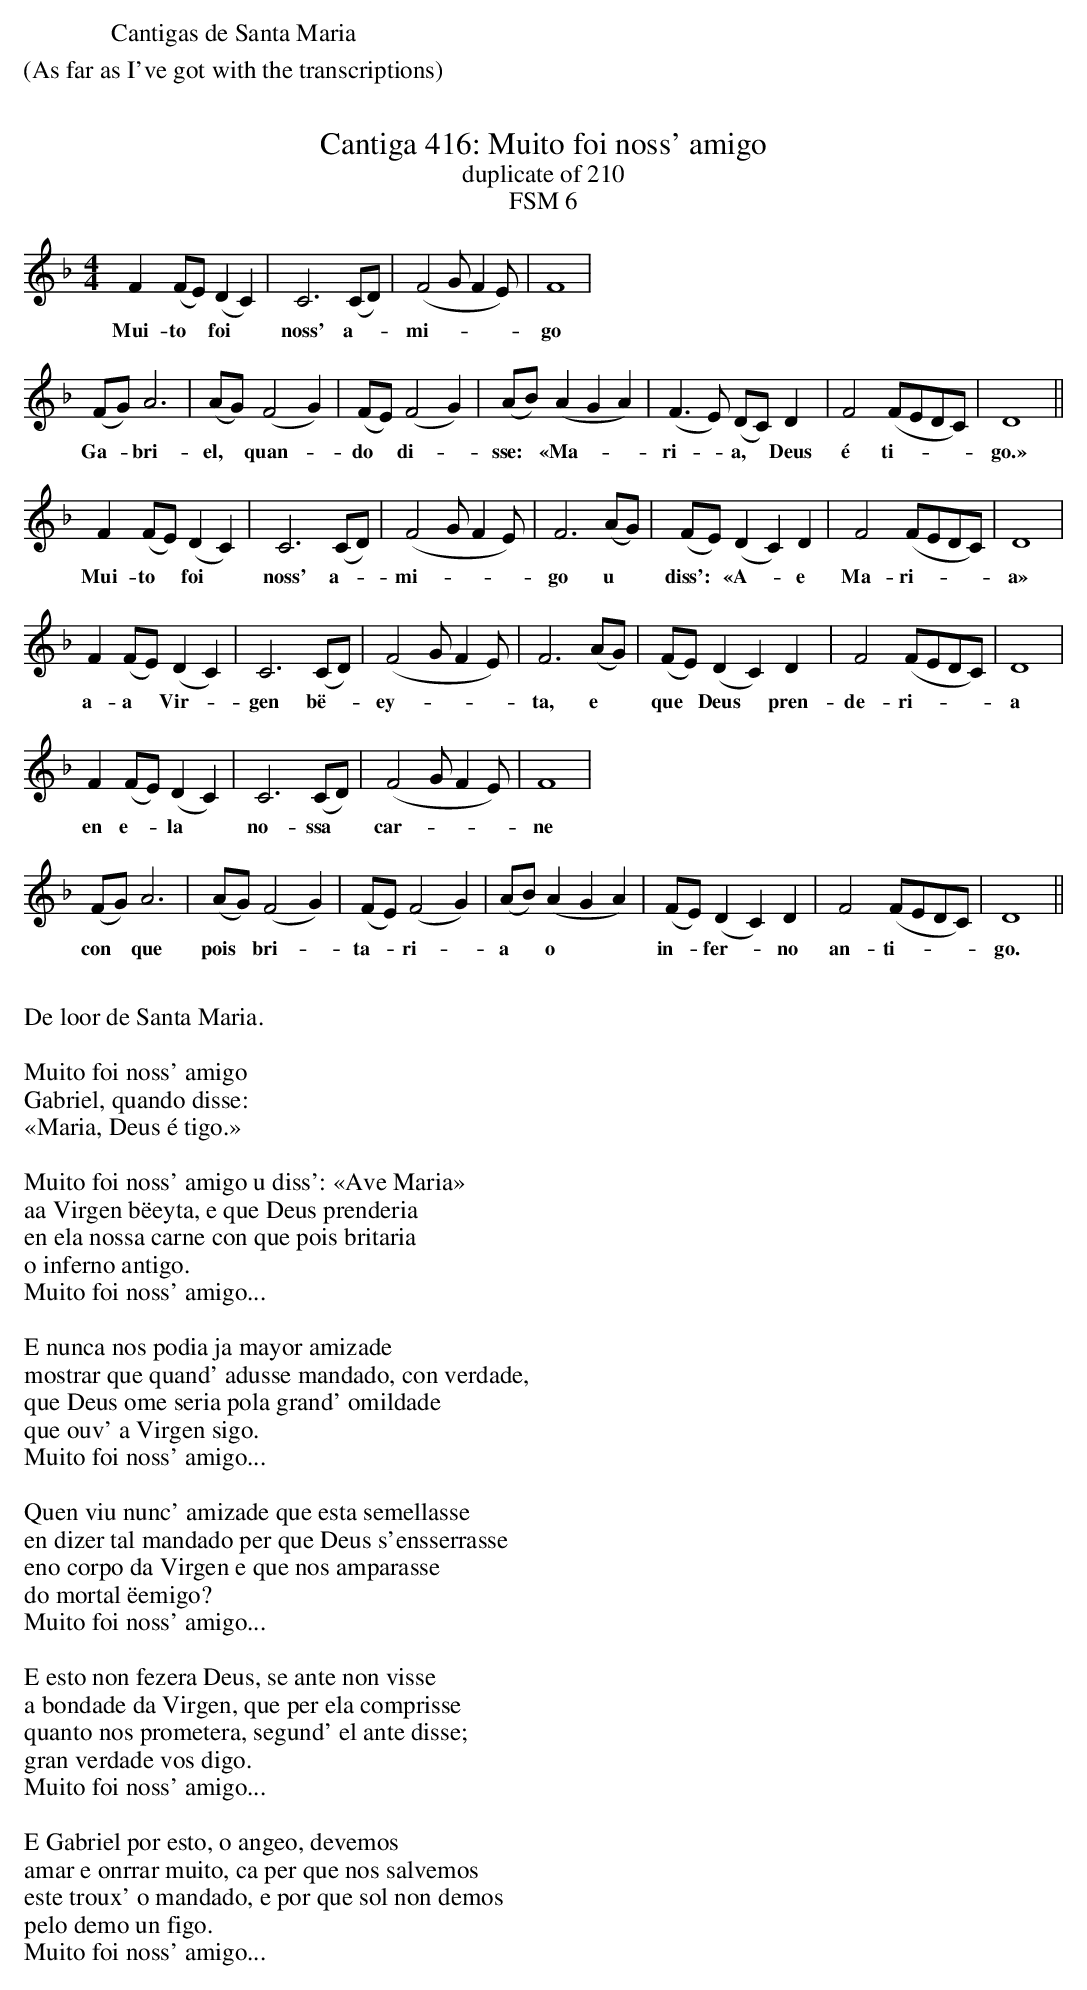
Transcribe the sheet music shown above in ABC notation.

X:1
T: Cantiga 416: Muito foi noss' amigo
M: 4/4
L: 1/4
Q: 1/4=200
K: D Aeolian
V:1
   F (F/E/) (DC)| C3  (C/D/)|(F2G/FE/)| F4|
w:Mui-to*   foi* noss' a-*    mi-***    go
  (F/G/) A3|(A/G/) (F2G)|(F/E/) (F2G)|(A/B/) (AGA)|(F>E) (D/C/)  D |F2 (F/E/D/C/)|D4||
w: Ga-* bri- el,*  quan-* do*    di-*  sse:* «Ma-** ri-*  a,* Deus é  ti-***    go.»
   F (F/E/) (DC)| C3  (C/D/)|(F2G/FE/)|F3 (A/G/)|(F/E/)   (DC) D|F2 (F/E/D/C/)|D4 |
w:Mui-to*   foi* noss' a-*    mi-***   go  u*     diss':* «A-* e Ma- ri-***    a»
  F (F/E/) (DC)|C3 (C/D/)|(F2G/FE/)|F3 (A/G/)|(F/E/) (DC)    D |F2 (F/E/D/C/)|D4 |
w:a- a*    Vir-*gen bë-*   ey-***   ta, e*     que*  Deus* pren-de- ri-***    a
  F (F/E/) (DC)| C3 (C/D/)|(F2G/FE/)|F4|
w:en e-*    la*  no- ssa*   car-***  ne
  (F/G/) A3|(A/G/) (F2G)|(F/E/) (F2G)|(A/B/) (AGA)|(F/E/) (DC)  D |F2 (F/E/D/C/)|D4||
w: con* que  pois*  bri-* ta-*   ri-*  a*     o**   in-*   fer-*no an- ti-***    go.
%%newpage
W:
W:De loor de Santa Maria.			% Of praise of Saint Maria.
W:
W:Muito foi noss' amigo				% Great was our friend
W:Gabriel, quando disse:			% Gabriel, when he.did.say
W:«Maria, Deus é tigo.»				% "Maria, God is with.thee."
W:
W:Muito foi noss' amigo u diss': «Ave Maria»	% Great was our friend when he.did.say: "Hail Maria"
W:aa Virgen bëeyta, e que Deus prenderia	% to.the Virgin blessed, and that God would.take
W:en ela nossa carne con que pois britaria	% in her our flesh with which then he.would.break
W:o inferno antigo.				% the ancient hell.
W:Muito foi noss' amigo...
W:
W:E nunca nos podia ja mayor amizade		% And never could he us indeed greater friendship
W:mostrar que quand' adusse mandado, con verdade, % show than when he.brought mandate, in truth,
W:que Deus ome seria pola grand' omildade	% that God might.be man through.the great humility
W:que ouv' a Virgen sigo.			% that had the Virgin with.him.
W:Muito foi noss' amigo...
W:
W:Quen viu nunc' amizade que esta semellasse	% Who ever saw friendship like this
W:en dizer tal mandado per que Deus s'ensserrasse  % in giving such mandate by which God should.hide
W:eno corpo da Virgen e que nos amparasse	% in.the body of.the Virgin and that us he'd.shelter
W:do mortal ëemigo?				% from.the mortal enemy?
W:Muito foi noss' amigo...
W:
W:E esto non fezera Deus, se ante non visse	% And had not done God this, had not come instead
W:a bondade da Virgen, que per ela comprisse	% the goodness of.the Virgin,
						% that through her should.be.fulfilled
W:quanto nos prometera, segund' el ante disse;	% such he.had.promised us,
						% according.to what he before did.say;
W:gran verdade vos digo.			% great truth I.tell you.
W:Muito foi noss' amigo...
W:
W:E Gabriel por esto, o angeo, devemos		% And Gabriel for this, the angel, we.ought
W:amar e onrrar muito, ca per que nos salvemos	% to.love and honor highly,
						% because for whom we would.salute
W:este troux' o mandado, e por que sol non demos  % he.who brought the mandate,
						% and for which we.would not give
W:pelo demo un figo.				% for.the devil even a fig.
W:Muito foi noss' amigo...
